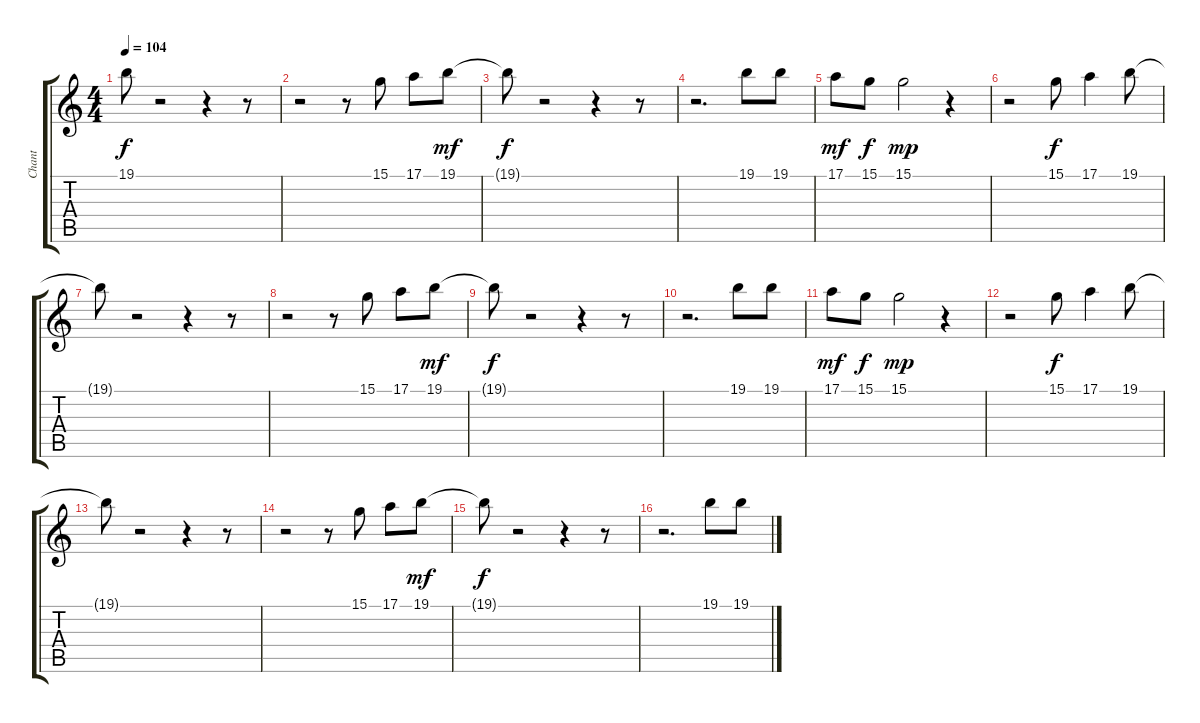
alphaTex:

\track ("Chant" "Chant") {instrument harmonica}
\staff {score tabs}
\tuning (E4 B3 G3 D3 A2 E2) {hide}
\ts (4 4)
\tempo 104
\clef g2
\ks c
19.1{t}.8{dy f} r.2 r.4 r.8 |
r.2 r.8 15.1.8 17.1.8 19.1.8{dy mf} |
19.1{t}.8{dy f} r.2 r.4 r.8 |
r.2{d} 19.1.8 19.1.8 |
17.1.8{dy mf} 15.1.8{dy f} 15.1.2{dy mp} r.4 |
r.2 15.1.8{dy f} 17.1.4 19.1.8 |
19.1{t}.8 r.2 r.4 r.8 |
r.2 r.8 15.1.8 17.1.8 19.1.8{dy mf} |
19.1{t}.8{dy f} r.2 r.4 r.8 |
r.2{d} 19.1.8 19.1.8 |
17.1.8{dy mf} 15.1.8{dy f} 15.1.2{dy mp} r.4 |
r.2 15.1.8{dy f} 17.1.4 19.1.8 |
19.1{t}.8 r.2 r.4 r.8 |
r.2 r.8 15.1.8 17.1.8 19.1.8{dy mf} |
19.1{t}.8{dy f} r.2 r.4 r.8 |
r.2{d} 19.1.8 19.1.8
